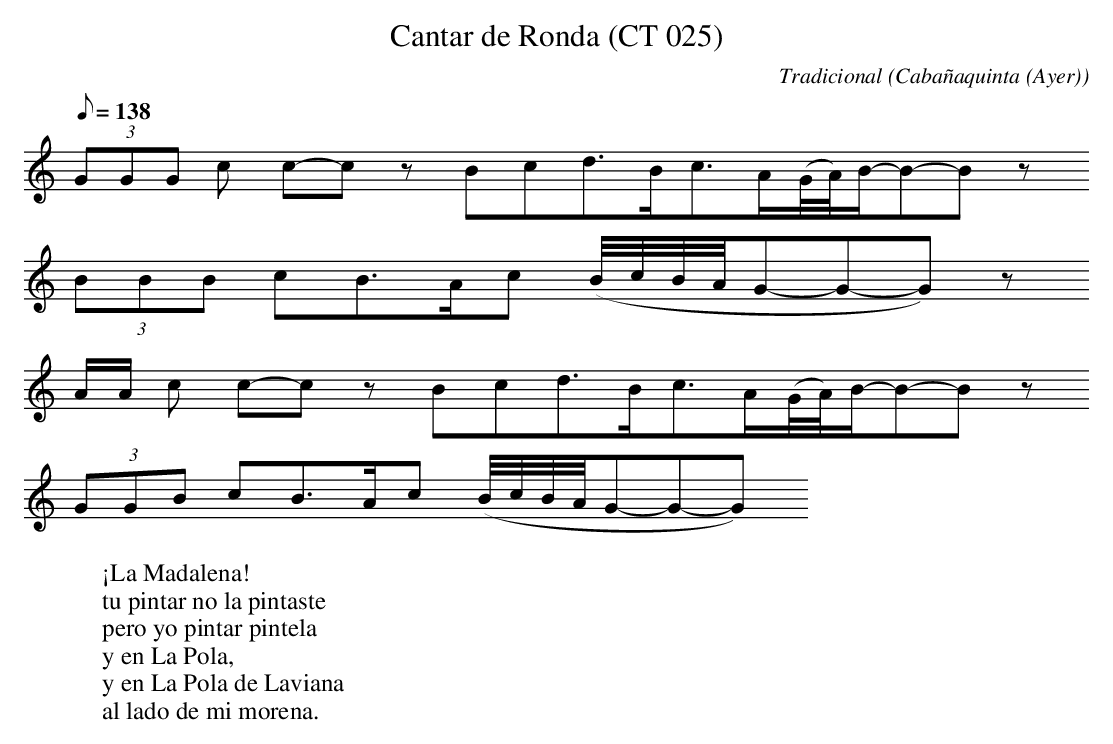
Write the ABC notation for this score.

X:1
T:Cantar de Ronda (CT 025)
C:Tradicional
O:Cabañaquinta (Ayer)
M:Llibre
L:1/8
Q:1/8=138
K:C
(3GGG c c-c z Bcd>Bc>A(G/4A/4)B/-B-B z
(3BBB cB>Ac (B/4c/4B/4A/4G-G-G) z
A/A/ c c-c z Bcd>Bc>A(G/4A/4)B/-B-B z
(3GGB cB>Ac (B/4c/4B/4A/4G-G-G)
W:¡La Madalena!
W:tu pintar no la pintaste
W:pero yo pintar pintela
W:y en La Pola,
W:y en La Pola de Laviana
W:al lado de mi morena.
W:
